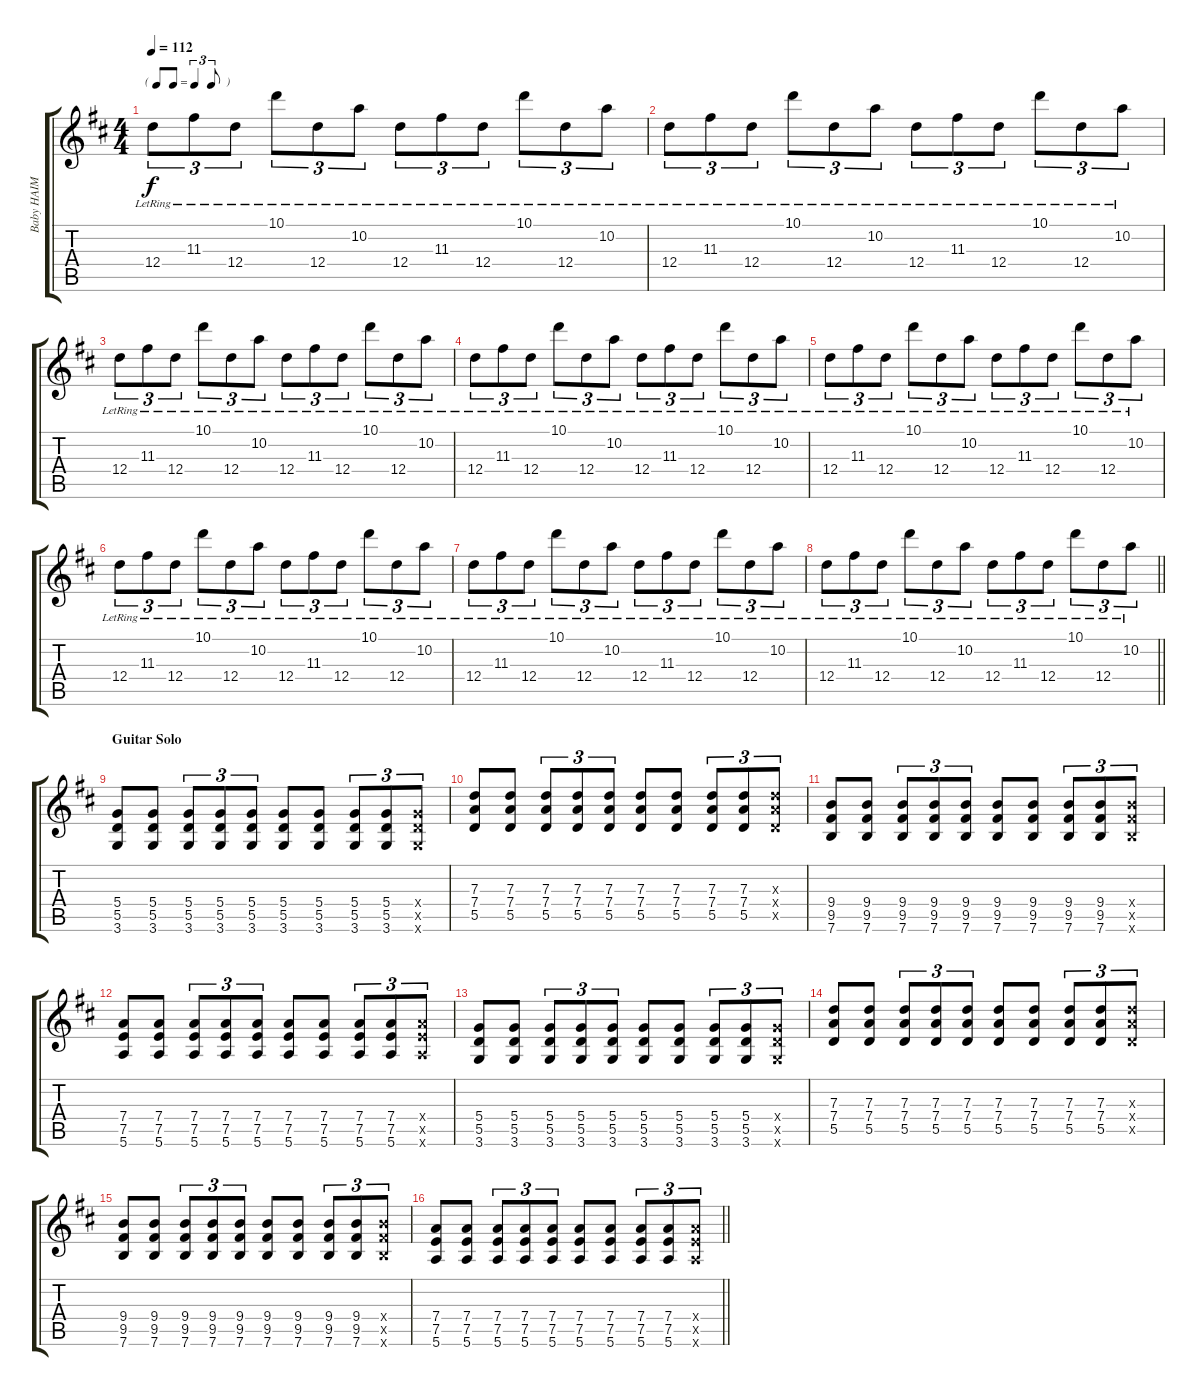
\track ("Baby HAIM" "Baby HAIM") {instrument electricguitarjazz}
\staff {score tabs}
\tuning (E4 B3 G3 D3 A2 E2) {hide}
\ts (4 4)
\tf triplet8th
\tempo 112
\clef g2
\ks d
12.4{lr}.8{tu (3 2) dy f} 11.3{lr}.8{tu (3 2)} 12.4{lr}.8{tu (3 2)} 10.1{lr}.8{tu (3 2)} 12.4{lr}.8{tu (3 2)} 10.2{lr}.8{tu (3 2)} 12.4{lr}.8{tu (3 2)} 11.3{lr}.8{tu (3 2)} 12.4{lr}.8{tu (3 2)} 10.1{lr}.8{tu (3 2)} 12.4{lr}.8{tu (3 2)} 10.2{lr}.8{tu (3 2)} |
12.4{lr}.8{tu (3 2)} 11.3{lr}.8{tu (3 2)} 12.4{lr}.8{tu (3 2)} 10.1{lr}.8{tu (3 2)} 12.4{lr}.8{tu (3 2)} 10.2{lr}.8{tu (3 2)} 12.4{lr}.8{tu (3 2)} 11.3{lr}.8{tu (3 2)} 12.4{lr}.8{tu (3 2)} 10.1{lr}.8{tu (3 2)} 12.4{lr}.8{tu (3 2)} 10.2{lr}.8{tu (3 2)} |
12.4{lr}.8{tu (3 2)} 11.3{lr}.8{tu (3 2)} 12.4{lr}.8{tu (3 2)} 10.1{lr}.8{tu (3 2)} 12.4{lr}.8{tu (3 2)} 10.2{lr}.8{tu (3 2)} 12.4{lr}.8{tu (3 2)} 11.3{lr}.8{tu (3 2)} 12.4{lr}.8{tu (3 2)} 10.1{lr}.8{tu (3 2)} 12.4{lr}.8{tu (3 2)} 10.2{lr}.8{tu (3 2)} |
12.4{lr}.8{tu (3 2)} 11.3{lr}.8{tu (3 2)} 12.4{lr}.8{tu (3 2)} 10.1{lr}.8{tu (3 2)} 12.4{lr}.8{tu (3 2)} 10.2{lr}.8{tu (3 2)} 12.4{lr}.8{tu (3 2)} 11.3{lr}.8{tu (3 2)} 12.4{lr}.8{tu (3 2)} 10.1{lr}.8{tu (3 2)} 12.4{lr}.8{tu (3 2)} 10.2{lr}.8{tu (3 2)} |
12.4{lr}.8{tu (3 2)} 11.3{lr}.8{tu (3 2)} 12.4{lr}.8{tu (3 2)} 10.1{lr}.8{tu (3 2)} 12.4{lr}.8{tu (3 2)} 10.2{lr}.8{tu (3 2)} 12.4{lr}.8{tu (3 2)} 11.3{lr}.8{tu (3 2)} 12.4{lr}.8{tu (3 2)} 10.1{lr}.8{tu (3 2)} 12.4{lr}.8{tu (3 2)} 10.2{lr}.8{tu (3 2)} |
12.4{lr}.8{tu (3 2)} 11.3{lr}.8{tu (3 2)} 12.4{lr}.8{tu (3 2)} 10.1{lr}.8{tu (3 2)} 12.4{lr}.8{tu (3 2)} 10.2{lr}.8{tu (3 2)} 12.4{lr}.8{tu (3 2)} 11.3{lr}.8{tu (3 2)} 12.4{lr}.8{tu (3 2)} 10.1{lr}.8{tu (3 2)} 12.4{lr}.8{tu (3 2)} 10.2{lr}.8{tu (3 2)} |
12.4{lr}.8{tu (3 2)} 11.3{lr}.8{tu (3 2)} 12.4{lr}.8{tu (3 2)} 10.1{lr}.8{tu (3 2)} 12.4{lr}.8{tu (3 2)} 10.2{lr}.8{tu (3 2)} 12.4{lr}.8{tu (3 2)} 11.3{lr}.8{tu (3 2)} 12.4{lr}.8{tu (3 2)} 10.1{lr}.8{tu (3 2)} 12.4{lr}.8{tu (3 2)} 10.2{lr}.8{tu (3 2)} |
\barLineRight lightlight
12.4{lr}.8{tu (3 2)} 11.3{lr}.8{tu (3 2)} 12.4{lr}.8{tu (3 2)} 10.1{lr}.8{tu (3 2)} 12.4{lr}.8{tu (3 2)} 10.2{lr}.8{tu (3 2)} 12.4{lr}.8{tu (3 2)} 11.3{lr}.8{tu (3 2)} 12.4{lr}.8{tu (3 2)} 10.1{lr}.8{tu (3 2)} 12.4{lr}.8{tu (3 2)} 10.2{lr}.8{tu (3 2)} |
\section ("" "Guitar Solo")
(5.4 5.5 3.6).8 (5.4 5.5 3.6).8 (5.4 5.5 3.6).8{tu (3 2)} (5.4 5.5 3.6).8{tu (3 2)} (5.4 5.5 3.6).8{tu (3 2)} (5.4 5.5 3.6).8 (5.4 5.5 3.6).8 (5.4 5.5 3.6).8{tu (3 2)} (5.4 5.5 3.6).8{tu (3 2)} (5.4{x} 5.5{x} 3.6{x}).8{tu (3 2)} |
(7.3 7.4 5.5).8 (7.3 7.4 5.5).8 (7.3 7.4 5.5).8{tu (3 2)} (7.3 7.4 5.5).8{tu (3 2)} (7.3 7.4 5.5).8{tu (3 2)} (7.3 7.4 5.5).8 (7.3 7.4 5.5).8 (7.3 7.4 5.5).8{tu (3 2)} (7.3 7.4 5.5).8{tu (3 2)} (7.3{x} 7.4{x} 5.5{x}).8{tu (3 2)} |
(9.4 9.5 7.6).8 (9.4 9.5 7.6).8 (9.4 9.5 7.6).8{tu (3 2)} (9.4 9.5 7.6).8{tu (3 2)} (9.4 9.5 7.6).8{tu (3 2)} (9.4 9.5 7.6).8 (9.4 9.5 7.6).8 (9.4 9.5 7.6).8{tu (3 2)} (9.4 9.5 7.6).8{tu (3 2)} (9.4{x} 9.5{x} 7.6{x}).8{tu (3 2)} |
(7.4 7.5 5.6).8 (7.4 7.5 5.6).8 (7.4 7.5 5.6).8{tu (3 2)} (7.4 7.5 5.6).8{tu (3 2)} (7.4 7.5 5.6).8{tu (3 2)} (7.4 7.5 5.6).8 (7.4 7.5 5.6).8 (7.4 7.5 5.6).8{tu (3 2)} (7.4 7.5 5.6).8{tu (3 2)} (7.4{x} 7.5{x} 5.6{x}).8{tu (3 2)} |
(5.4 5.5 3.6).8 (5.4 5.5 3.6).8 (5.4 5.5 3.6).8{tu (3 2)} (5.4 5.5 3.6).8{tu (3 2)} (5.4 5.5 3.6).8{tu (3 2)} (5.4 5.5 3.6).8 (5.4 5.5 3.6).8 (5.4 5.5 3.6).8{tu (3 2)} (5.4 5.5 3.6).8{tu (3 2)} (5.4{x} 5.5{x} 3.6{x}).8{tu (3 2)} |
(7.3 7.4 5.5).8 (7.3 7.4 5.5).8 (7.3 7.4 5.5).8{tu (3 2)} (7.3 7.4 5.5).8{tu (3 2)} (7.3 7.4 5.5).8{tu (3 2)} (7.3 7.4 5.5).8 (7.3 7.4 5.5).8 (7.3 7.4 5.5).8{tu (3 2)} (7.3 7.4 5.5).8{tu (3 2)} (7.3{x} 7.4{x} 5.5{x}).8{tu (3 2)} |
(9.4 9.5 7.6).8 (9.4 9.5 7.6).8 (9.4 9.5 7.6).8{tu (3 2)} (9.4 9.5 7.6).8{tu (3 2)} (9.4 9.5 7.6).8{tu (3 2)} (9.4 9.5 7.6).8 (9.4 9.5 7.6).8 (9.4 9.5 7.6).8{tu (3 2)} (9.4 9.5 7.6).8{tu (3 2)} (9.4{x} 9.5{x} 7.6{x}).8{tu (3 2)} |
\barLineRight lightlight
(7.4 7.5 5.6).8 (7.4 7.5 5.6).8 (7.4 7.5 5.6).8{tu (3 2)} (7.4 7.5 5.6).8{tu (3 2)} (7.4 7.5 5.6).8{tu (3 2)} (7.4 7.5 5.6).8 (7.4 7.5 5.6).8 (7.4 7.5 5.6).8{tu (3 2)} (7.4 7.5 5.6).8{tu (3 2)} (7.4{x} 7.5{x} 5.6{x}).8{tu (3 2)}
